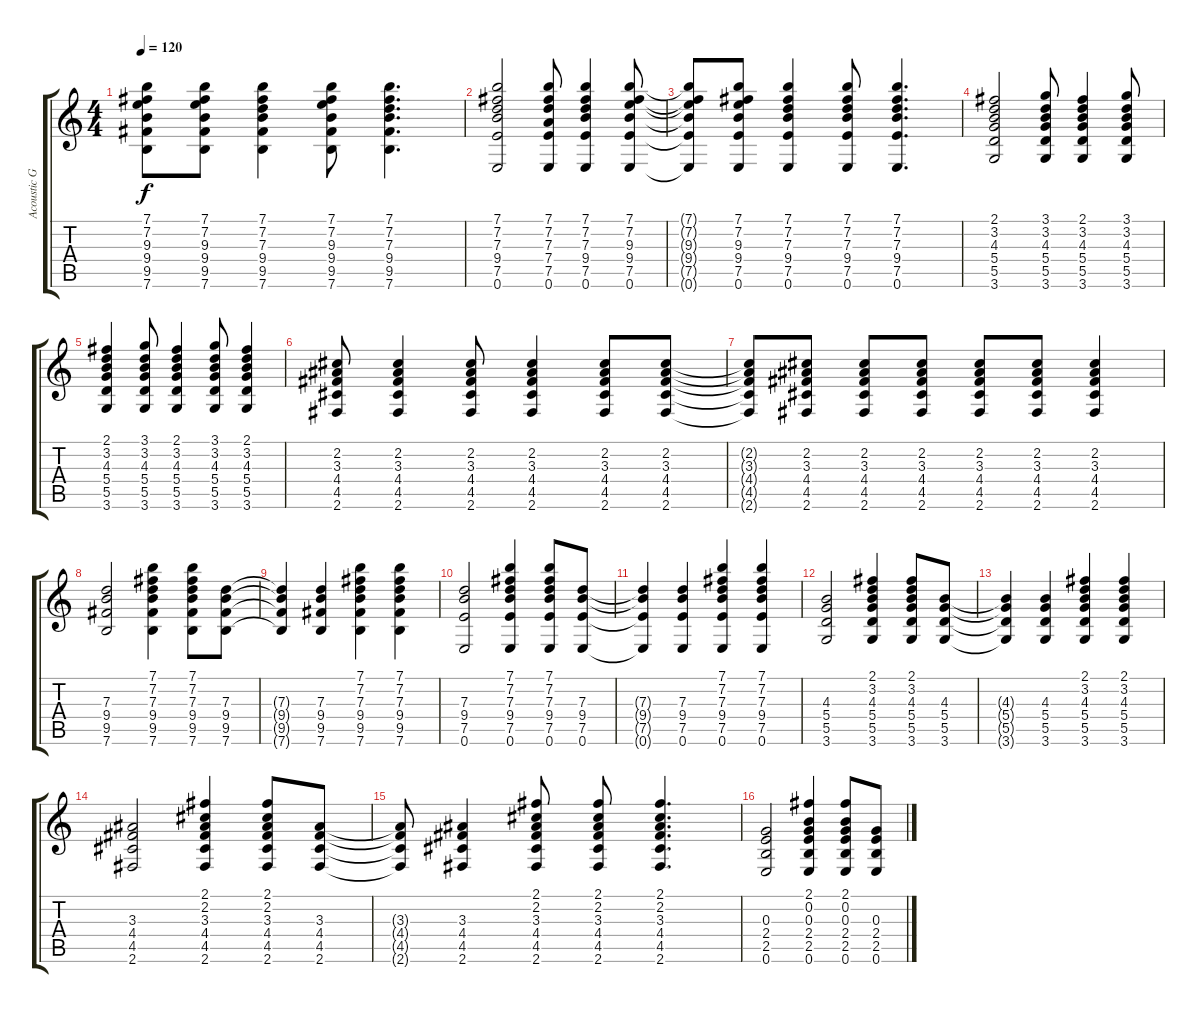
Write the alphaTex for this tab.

\track ("Acoustic Guitar 2" "Acoustic G") {instrument acousticguitarsteel}
\staff {score tabs}
\tuning (E4 B3 G3 D3 A2 E2) {hide}
\ts (4 4)
\tempo 120
\clef g2
\ks c
(7.1{t} 7.2{t} 9.3{t} 9.4{t} 9.5{t} 7.6{t}).8{dy f} (7.1 7.2 9.3 9.4 9.5 7.6).8 (7.1 7.2 7.3 9.4 9.5 7.6).4 (7.1 7.2 9.3 9.4 9.5 7.6).8 (7.1 7.2 7.3 9.4 9.5 7.6).4{d} |
(7.1 7.2 7.3 9.4 7.5 0.6).2 (7.1 7.2 7.3 7.4 7.5 0.6).8 (7.1 7.2 7.3 9.4 7.5 0.6).4 (7.1 7.2 9.3 9.4 7.5 0.6).8 |
(7.1{t} 7.2{t} 9.3{t} 9.4{t} 7.5{t} 0.6{t}).8 (7.1 7.2 9.3 9.4 7.5 0.6).8 (7.1 7.2 7.3 9.4 7.5 0.6).4 (7.1 7.2 7.3 9.4 7.5 0.6).8 (7.1 7.2 7.3 9.4 7.5 0.6).4{d} |
(2.1 3.2 4.3 5.4 5.5 3.6).2 (3.1 3.2 4.3 5.4 5.5 3.6).8 (2.1 3.2 4.3 5.4 5.5 3.6).4 (3.1 3.2 4.3 5.4 5.5 3.6).8 |
(2.1 3.2 4.3 5.4 5.5 3.6).4 (3.1 3.2 4.3 5.4 5.5 3.6).8 (2.1 3.2 4.3 5.4 5.5 3.6).4 (3.1 3.2 4.3 5.4 5.5 3.6).8 (2.1 3.2 4.3 5.4 5.5 3.6).4 |
(2.2 3.3 4.4 4.5 2.6).8 (2.2 3.3 4.4 4.5 2.6).4 (2.2 3.3 4.4 4.5 2.6).8 (2.2 3.3 4.4 4.5 2.6).4 (2.2 3.3 4.4 4.5 2.6).8 (2.2 3.3 4.4 4.5 2.6).8 |
(2.2{t} 3.3{t} 4.4{t} 4.5{t} 2.6{t}).8 (2.2 3.3 4.4 4.5 2.6).8 (2.2 3.3 4.4 4.5 2.6).8 (2.2 3.3 4.4 4.5 2.6).8 (2.2 3.3 4.4 4.5 2.6).8 (2.2 3.3 4.4 4.5 2.6).8 (2.2 3.3 4.4 4.5 2.6).4 |
(7.3 9.4 9.5 7.6).2 (7.1 7.2 7.3 9.4 9.5 7.6).4 (7.1 7.2 7.3 9.4 9.5 7.6).8 (7.3 9.4 9.5 7.6).8 |
(7.3{t} 9.4{t} 9.5{t} 7.6{t}).4 (7.3 9.4 9.5 7.6).4 (7.1 7.2 7.3 9.4 9.5 7.6).4 (7.1 7.2 7.3 9.4 9.5 7.6).4 |
(7.3 9.4 7.5 0.6).2 (7.1 7.2 7.3 9.4 7.5 0.6).4 (7.1 7.2 7.3 9.4 7.5 0.6).8 (7.3 9.4 7.5 0.6).8 |
(7.3{t} 9.4{t} 7.5{t} 0.6{t}).4 (7.3 9.4 7.5 0.6).4 (7.1 7.2 7.3 9.4 7.5 0.6).4 (7.1 7.2 7.3 9.4 7.5 0.6).4 |
(4.3 5.4 5.5 3.6).2 (2.1 3.2 4.3 5.4 5.5 3.6).4 (2.1 3.2 4.3 5.4 5.5 3.6).8 (4.3 5.4 5.5 3.6).8 |
(4.3{t} 5.4{t} 5.5{t} 3.6{t}).4 (4.3 5.4 5.5 3.6).4 (2.1 3.2 4.3 5.4 5.5 3.6).4 (2.1 3.2 4.3 5.4 5.5 3.6).4 |
(3.3 4.4 4.5 2.6).2 (2.1 2.2 3.3 4.4 4.5 2.6).4 (2.1 2.2 3.3 4.4 4.5 2.6).8 (3.3 4.4 4.5 2.6).8 |
(3.3{t} 4.4{t} 4.5{t} 2.6{t}).8 (3.3 4.4 4.5 2.6).4 (2.1 2.2 3.3 4.4 4.5 2.6).8 (2.1 2.2 3.3 4.4 4.5 2.6).8 (2.1 2.2 3.3 4.4 4.5 2.6).4{d} |
(0.3 2.4 2.5 0.6).2 (2.1 0.2 0.3 2.4 2.5 0.6).4 (2.1 0.2 0.3 2.4 2.5 0.6).8 (0.3 2.4 2.5 0.6).8
